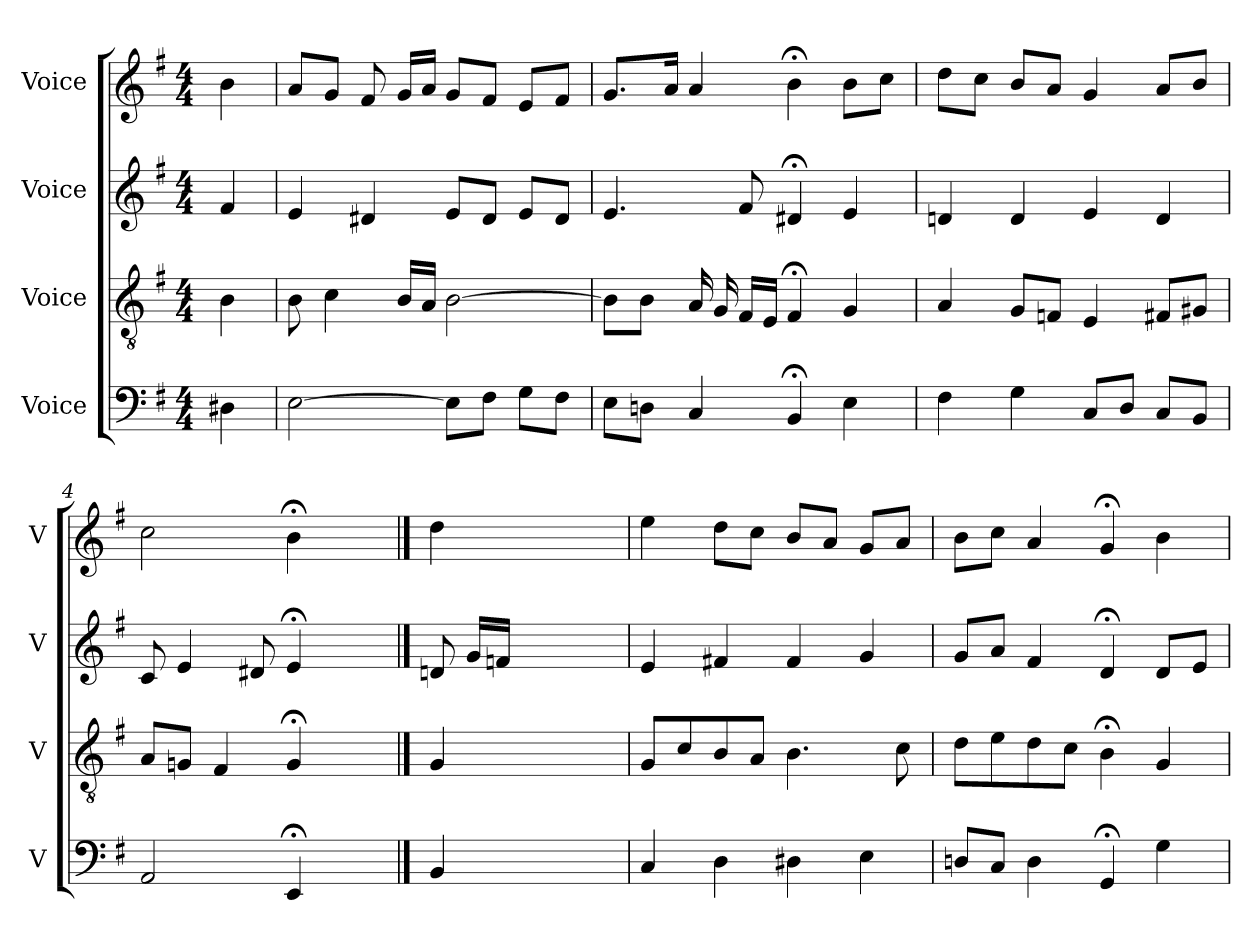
**kern	**kern	**kern	**kern
*part4	*part3	*part2	*part1
*staff4	*staff3	*staff2	*staff1
*I"Voice	*I"Voice	*I"Voice	*I"Voice
*I'V	*I'V	*I'V	*I'V
*clefF4	*clefGv2	*clefG2	*clefG2
*k[f#]	*k[f#]	*k[f#]	*k[f#]
*M4/4	*M4/4	*M4/4	*M4/4
*MM100	*MM100	*MM100	*MM100
=	=	=	=
4D#X\	4B\	4f#/	4b\
=1	=1	=1	=1
[2E\	8B\	4e/	8a/L
.	4c\	.	8g/J
.	.	4d#X/	8f#/
.	16B/LL	.	16g/LL
.	16A/JJ	.	16a/JJ
8E\L]	[2B\	8e/L	8g/L
8F#\J	.	8d#/J	8f#/J
8G\L	.	8e/L	8e/L
8F#\J	.	8d#/J	8f#/J
=2	=2	=2	=2
8E\L	8B\L]	4.e/	8.g/L
8Dn\J	8B\J	.	.
.	.	.	16a/Jk
4C/	16A/	.	4a/
.	16G/	.	.
.	16F#/LL	8f#/	.
.	16E/JJ	.	.
4BB;/	4F#;/	4d#X;/	4b;\
4E\	4G/	4e/	8b\L
.	.	.	8cc\J
=3	=3	=3	=3
4F#\	4A/	4dn/	8dd\L
.	.	.	8cc\J
4G\	8G/L	4d/	8b/L
.	8Fn/J	.	8a/J
8C/L	4E/	4e/	4g/
8D/J	.	.	.
8C/L	8F#X/L	4d/	8a/L
8BB/J	8G#X/J	.	8b/J
!!LO:LB:g=z
=4	=4	=4	=4
2AA/	8A/L	8c/	2cc\
.	8Gn/J	4e/	.
.	4F#/	.	.
.	.	8d#X/	.
4EE;/	4G;/	4e;/	4b;\
4ryy	4ryy	4ryy	4ryy
==	==	==	==
4BB/	4G/	8dn/	4dd\
.	.	16g/LL	.
.	.	16fn/JJ	.
2.ryy	2.ryy	2.ryy	2.ryy
=5	=5	=5	=5
4C/	8G/L	4e/	4ee\
.	8c/	.	.
4D\	8B/	4f#X/	8dd\L
.	8A/J	.	8cc\J
4D#X\	4.B\	4f#/	8b/L
.	.	.	8a/J
4E\	.	4g/	8g/L
.	8c\	.	8a/J
=6	=6	=6	=6
8Dn/L	8d\L	8g/L	8b\L
8C/J	8e\	8a/J	8cc\J
4D\	8d\	4f#/	4a/
.	8c\J	.	.
4GG;/	4B;\	4d;/	4g;/
4G\	4G/	8d/L	4b\
.	.	8e/J	.
=	=	=	=
*-	*-	*-	*-
